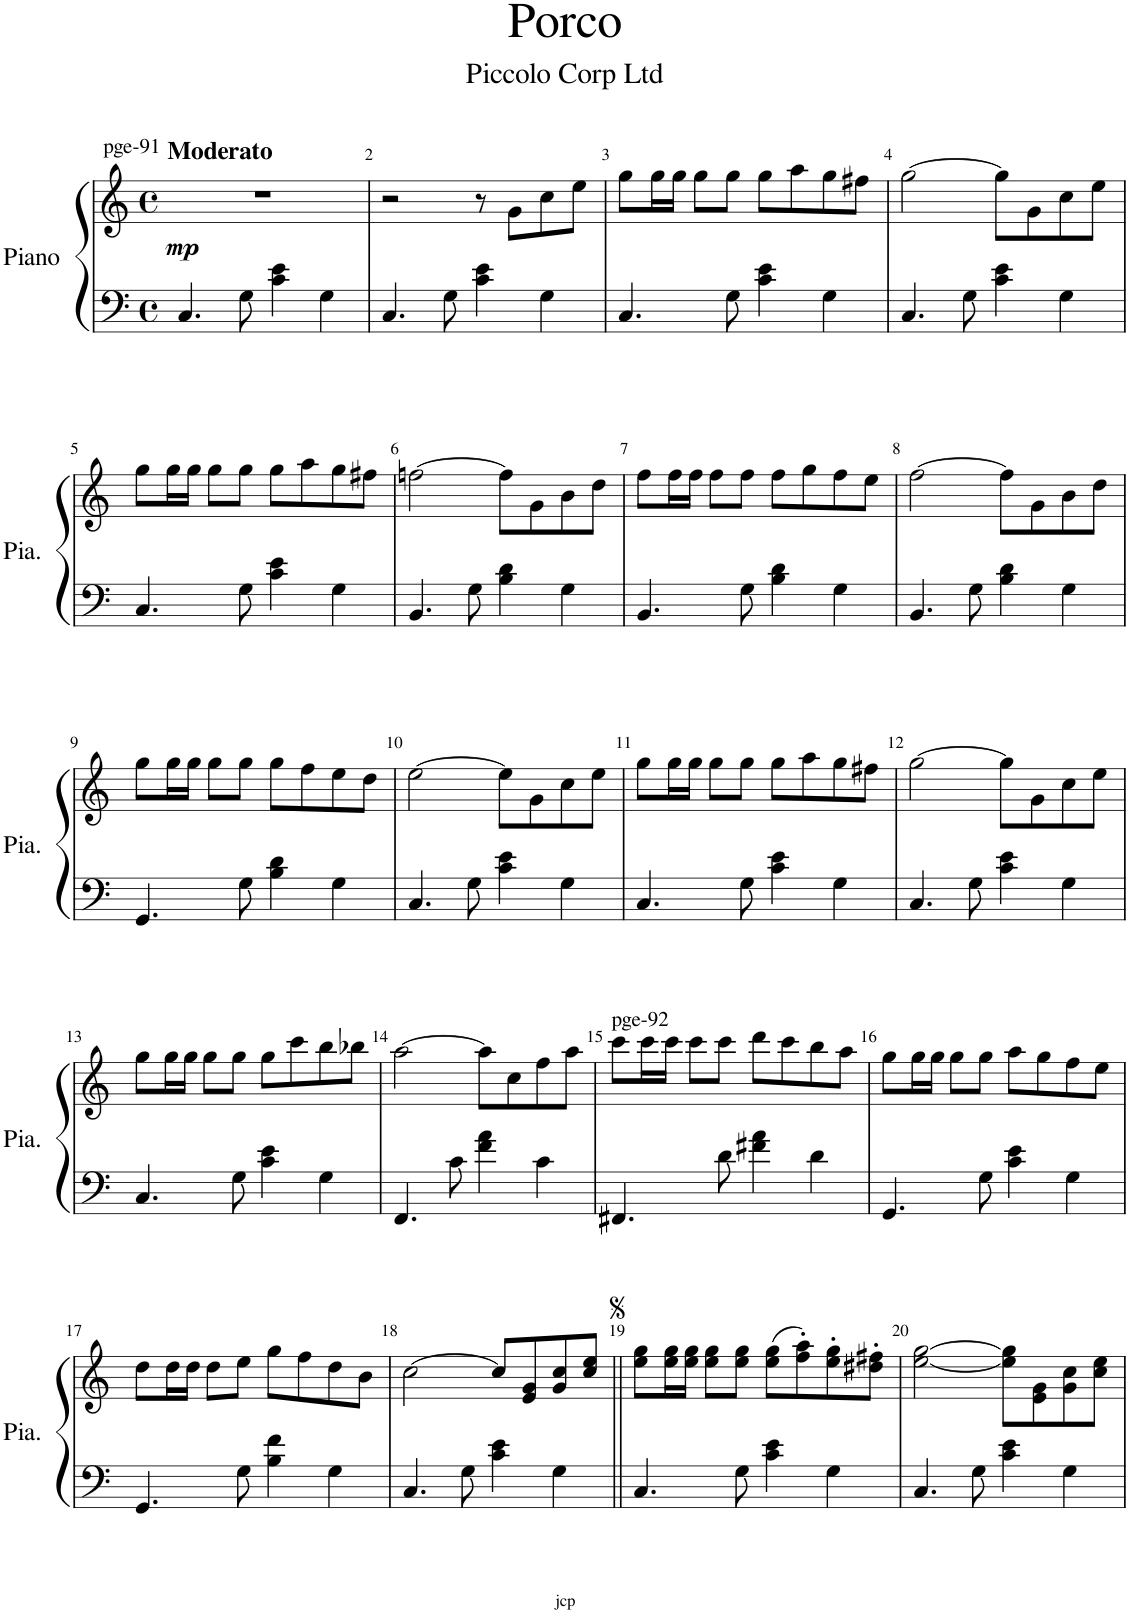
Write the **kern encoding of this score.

**kern	**kern	**dynam
*part1	*part1	*part1
*staff2	*staff1	*staff1/2
*I"Piano	*	*
*I'Pia.	*	*
*clefF4	*clefG2	*
*k[]	*k[]	*
*M4/4	*M4/4	*
*met(c)	*met(c)	*
=1	=1	=1
!	!LO:TX:a:B:t=Moderato	!
!	!LO:TX:a:t=pge-91	!
!	!	!LO:DY:b
4.C/	1r	mp
8G\	.	.
4c\ 4e\	.	.
4G\	.	.
=2	=2	=2
4.C/	2r	.
8G\	.	.
4c\ 4e\	8r	.
.	8g\L	.
4G\	8cc\	.
.	8ee\J	.
=3	=3	=3
4.C/	8gg\L	.
.	16gg\L	.
.	16gg\JJ	.
.	8gg\L	.
8G\	8gg\J	.
4c\ 4e\	8gg\L	.
.	8aa\	.
4G\	8gg\	.
.	8ff#X\J	.
=4	=4	=4
4.C/	[2gg\	.
8G\	.	.
4c\ 4e\	8gg\L]	.
.	8g\	.
4G\	8cc\	.
.	8ee\J	.
!!LO:LB:g=z
=5	=5	=5
4.C/	8gg\L	.
.	16gg\L	.
.	16gg\JJ	.
.	8gg\L	.
8G\	8gg\J	.
4c\ 4e\	8gg\L	.
.	8aa\	.
4G\	8gg\	.
.	8ff#X\J	.
=6	=6	=6
4.BB/	[2ffn\	.
8G\	.	.
4B\ 4d\	8ff\L]	.
.	8g\	.
4G\	8b\	.
.	8dd\J	.
=7	=7	=7
4.BB/	8ff\L	.
.	16ff\L	.
.	16ff\JJ	.
.	8ff\L	.
8G\	8ff\J	.
4B\ 4d\	8ff\L	.
.	8gg\	.
4G\	8ff\	.
.	8ee\J	.
=8	=8	=8
4.BB/	[2ff\	.
8G\	.	.
4B\ 4d\	8ff\L]	.
.	8g\	.
4G\	8b\	.
.	8dd\J	.
!!LO:LB:g=z
=9	=9	=9
4.GG/	8gg\L	.
.	16gg\L	.
.	16gg\JJ	.
.	8gg\L	.
8G\	8gg\J	.
4B\ 4d\	8gg\L	.
.	8ff\	.
4G\	8ee\	.
.	8dd\J	.
=10	=10	=10
4.C/	[2ee\	.
8G\	.	.
4c\ 4e\	8ee\L]	.
.	8g\	.
4G\	8cc\	.
.	8ee\J	.
=11	=11	=11
4.C/	8gg\L	.
.	16gg\L	.
.	16gg\JJ	.
.	8gg\L	.
8G\	8gg\J	.
4c\ 4e\	8gg\L	.
.	8aa\	.
4G\	8gg\	.
.	8ff#X\J	.
=12	=12	=12
4.C/	[2gg\	.
8G\	.	.
4c\ 4e\	8gg\L]	.
.	8g\	.
4G\	8cc\	.
.	8ee\J	.
!!LO:LB:g=z
=13	=13	=13
4.C/	8gg\L	.
.	16gg\L	.
.	16gg\JJ	.
.	8gg\L	.
8G\	8gg\J	.
4c\ 4e\	8gg\L	.
.	8ccc\	.
4G\	8bb\	.
.	8bb-X\J	.
=14	=14	=14
4.FF/	[2aa\	.
8c\	.	.
4f\ 4a\	8aa\L]	.
.	8cc\	.
4c\	8ff\	.
.	8aa\J	.
=15	=15	=15
!	!LO:TX:a:t=pge-92	!
4.FF#X/	8ccc\L	.
.	16ccc\L	.
.	16ccc\JJ	.
.	8ccc\L	.
8d\	8ccc\J	.
4f#X\ 4a\	8ddd\L	.
.	8ccc\	.
4d\	8bb\	.
.	8aa\J	.
=16	=16	=16
4.GG/	8gg\L	.
.	16gg\L	.
.	16gg\JJ	.
.	8gg\L	.
8G\	8gg\J	.
4c\ 4e\	8aa\L	.
.	8gg\	.
4G\	8ff\	.
.	8ee\J	.
!!LO:LB:g=z
=17	=17	=17
4.GG/	8dd\L	.
.	16dd\L	.
.	16dd\JJ	.
.	8dd\L	.
8G\	8ee\J	.
4B\ 4f\	8gg\L	.
.	8ff\	.
4G\	8dd\	.
.	8b\J	.
=18	=18	=18
4.C/	[2cc\	.
8G\	.	.
4c\ 4e\	8cc/L]	.
.	8e/ 8g/	.
4G\	8g/ 8cc/	.
.	8cc/ 8ee/J	.
=19||	=19||	=19||
4.C/	8ee\ 8gg\L	.
.	16ee\ 16gg\L	.
.	16ee\ 16gg\JJ	.
.	8ee\ 8gg\L	.
8G\	8ee\ 8gg\J	.
4c\ 4e\	(8ee\ 8gg\L	.
.	8ff\' 8aa\')	.
4G\	8ee\' 8gg\'	.
.	8dd#X\' 8ff#X\'J	.
=20	=20	=20
4.C/	[2ee\ [2gg\	.
8G\	.	.
4c\ 4e\	8ee\] 8gg\]L	.
.	8e\ 8g\	.
4G\	8g\ 8cc\	.
.	8cc\ 8ee\J	.
=	=	=
*-	*-	*-
